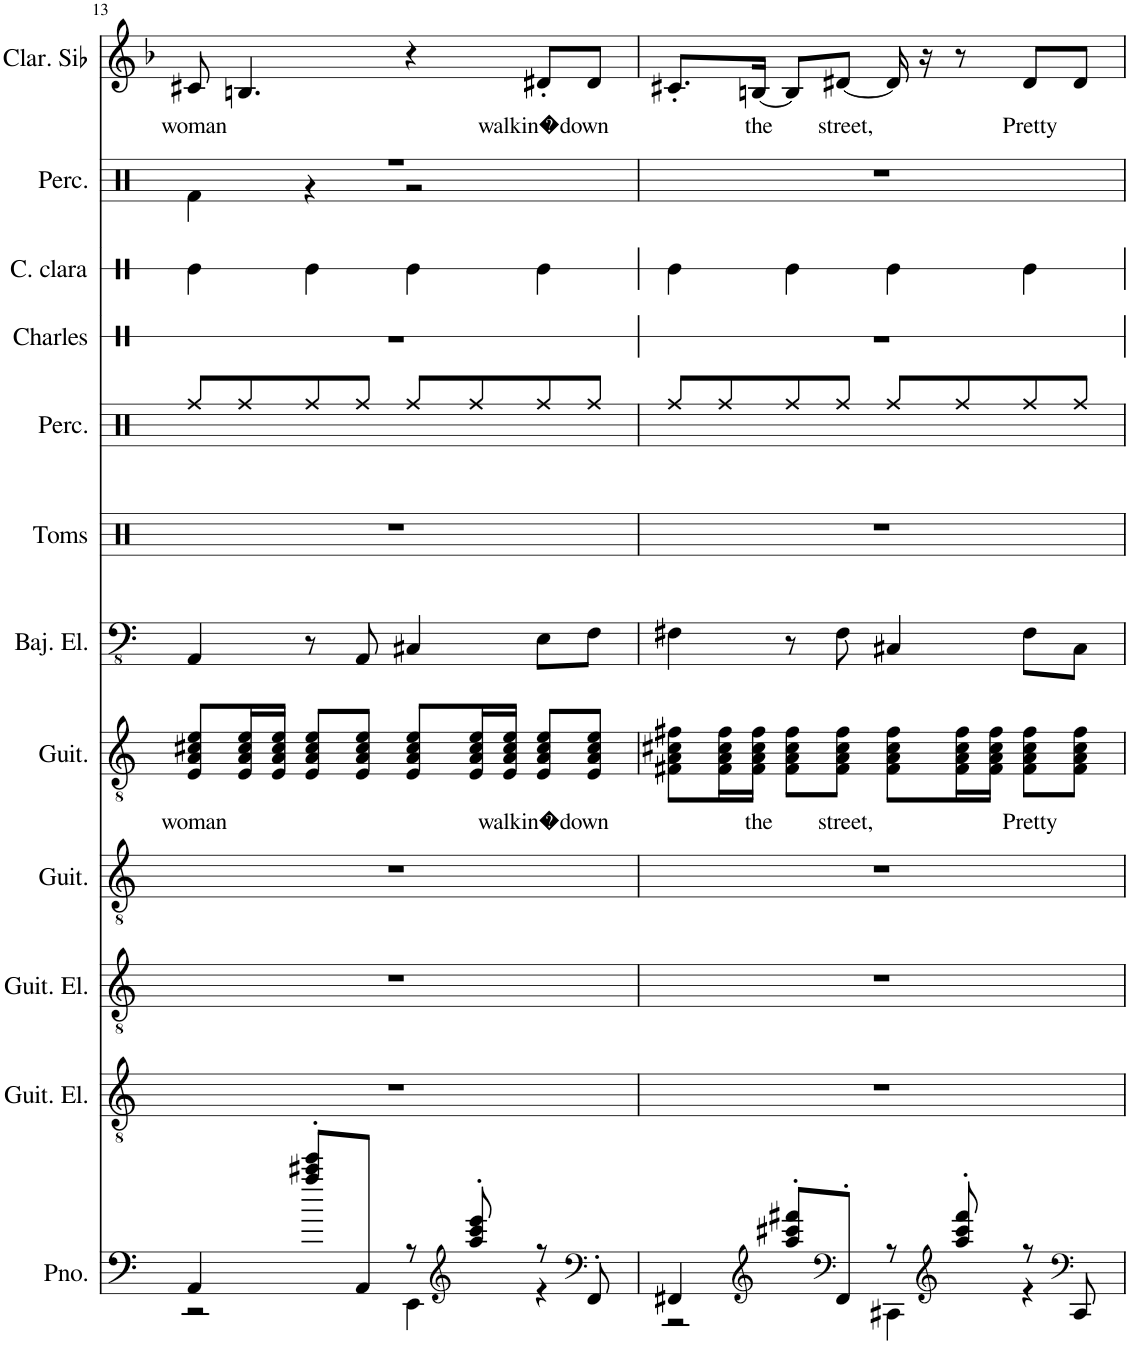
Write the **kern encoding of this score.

**kern	**kern	**kern	**kern	**kern	**text	**kern	**kern	**kern	**kern	**kern	**kern	**kern	**text
*part12	*part11	*part10	*part9	*part8	*part8	*part7	*part6	*part5	*part4	*part3	*part2	*part1	*part1
*staff12	*staff11	*staff10	*staff9	*staff8	*staff8	*staff7	*staff6	*staff5	*staff4	*staff3	*staff2	*staff1	*staff1
*I"Piano, Ac.Piano	*I"Guitarra eléctrica, Guitar 4	*I"Guitarra eléctrica, Guitar 3	*I"Guitarra acústica, Guitar 2	*I"Guitarra clásica, Guitar 1	*	*I"Bajo eléctrico, Bass Gtr	*I"Tom Toms, Tom Tom	*I"Set de percusión, Ride Cym	*I"Charles, Clsd Hat	*I"Caja clara, Snare	*I"Set de percusión, Kick Drm	*I"Clarinette en Sib	*
*I'Pno.	*I'Guit. El.	*I'Guit. El.	*I'Guit.	*I'Guit.	*	*I'Baj. El.	*I'Toms	*I'Perc.	*I'Charles	*I'C. clara	*I'Perc.	*I'Clar. Sib	*
!!LO:PB:g=z
*clefF4	*clefGv2	*clefGv2	*clefGv2	*clefGv2	*	*clefFv4	*clefX	*clefX	*clefX	*clefX	*clefX	*clefG2	*
*	*	*	*	*	*	*	*	*	*	*	*	*Trd1c2	*
*k[]	*k[]	*k[]	*k[]	*k[]	*	*k[]	*k[]	*k[]	*k[]	*k[]	*k[]	*k[b-]	*
*M4/4	*M4/4	*M4/4	*M4/4	*M4/4	*	*M4/4	*M4/4	*M4/4	*M4/4	*M4/4	*M4/4	*M4/4	*
=13	=13	=13	=13	=13	=13	=13	=13	=13	=13	=13	=13	=13	=13
*^	*	*	*	*	*	*	*	*	*	*	*	*	*
!	!	!	!	!	!	!LO:LY:b	!	!	!	!	!	!	!	!LO:LY:b
*	*	*	*	*	*	*	*	*	*	*	*	*^	*	*
4AA/	2r	1r	1r	1r	8E/ 8A/ 8c#X/ 8e/L	woman	4AAA/	1r	8Rff/L	1r	4Re\	1r	4Rf\	8c#X/	woman
.	.	.	.	.	16E/ 16A/ 16c#/ 16e/L	.	.	.	8Rff/	.	.	.	.	4.Bn/	.
.	.	.	.	.	16E/ 16A/ 16c#/ 16e/JJ	.	.	.	.	.	.	.	.	.	.
8aa/' 8ccc#X/' 8eee/'L	.	.	.	.	8E/ 8A/ 8c#/ 8e/L	.	8r	.	8Rff/	.	4Re\	.	4r	.	.
8AA/J	.	.	.	.	8E/ 8A/ 8c#/ 8e/J	.	8AAA/	.	8Rff/J	.	.	.	.	.	.
8r	4EE\	.	.	.	8E/ 8A/ 8c#/ 8e/L	.	4CC#X/	.	8Rff/L	.	4Re\	.	2r	4r	.
*clefG2	*	*	*	*	*	*	*	*	*	*	*	*	*	*	*
8aa/' 8ccc#/' 8eee/'	.	.	.	.	16E/ 16A/ 16c#/ 16e/L	.	.	.	8Rff/	.	.	.	.	.	.
.	.	.	.	.	16E/ 16A/ 16c#/ 16e/JJ	.	.	.	.	.	.	.	.	.	.
!	!	!	!	!	!	!LO:LY:b	!	!	!	!	!	!	!	!	!LO:LY:b
8r	4r	.	.	.	8E/ 8A/ 8c#/ 8e/L	walkin�down	8EE\L	.	8Rff/	.	4Re\	.	.	8d#X'/L	walkin�down
*clefF4	*	*	*	*	*	*	*	*	*	*	*	*	*	*	*
8FF'/	.	.	.	.	8E/ 8A/ 8c#/ 8e/J	.	8FF\J	.	8Rff/J	.	.	.	.	8d#/J	.
*	*	*	*	*	*	*	*	*	*	*	*	*v	*v	*	*
=14	=14	=14	=14	=14	=14	=14	=14	=14	=14	=14	=14	=14	=14	=14
4FF#X/	2r	1r	1r	1r	8F#X\ 8A\ 8c#X\ 8f#X\L	.	4FF#X\	1r	8Rff/L	1r	4Re\	1r	8.c#X'/L	.
.	.	.	.	.	16F#\ 16A\ 16c#\ 16f#\L	.	.	.	8Rff/	.	.	.	.	.
!	!	!	!	!	!	!LO:LY:b	!	!	!	!	!	!	!	!LO:LY:b
.	.	.	.	.	16F#\ 16A\ 16c#\ 16f#\JJ	the	.	.	.	.	.	.	[16Bn/Jk	the
*clefG2	*	*	*	*	*	*	*	*	*	*	*	*	*	*
8aa/' 8ccc#X/' 8fff#X/'L	.	.	.	.	8F#\ 8A\ 8c#\ 8f#\L	.	8r	.	8Rff/	.	4Re\	.	8B/L]	.
*clefF4	*	*	*	*	*	*	*	*	*	*	*	*	*	*
!	!	!	!	!	!	!LO:LY:b	!	!	!	!	!	!	!	!LO:LY:b
8FF#'/J	.	.	.	.	8F#\ 8A\ 8c#\ 8f#\J	street,	8FF#\	.	8Rff/J	.	.	.	[8d#X/J	street,
8r	4CC#X\	.	.	.	8F#\ 8A\ 8c#\ 8f#\L	.	4CC#X/	.	8Rff/L	.	4Re\	.	16d#/]	.
.	.	.	.	.	.	.	.	.	.	.	.	.	16r	.
*clefG2	*	*	*	*	*	*	*	*	*	*	*	*	*	*
8aa/' 8ccc#/' 8fff#/'	.	.	.	.	16F#\ 16A\ 16c#\ 16f#\L	.	.	.	8Rff/	.	.	.	8r	.
.	.	.	.	.	16F#\ 16A\ 16c#\ 16f#\JJ	.	.	.	.	.	.	.	.	.
!	!	!	!	!	!	!LO:LY:b	!	!	!	!	!	!	!	!LO:LY:b
8r	4r	.	.	.	8F#\ 8A\ 8c#\ 8f#\L	Pretty	8FF#\L	.	8Rff/	.	4Re\	.	8d#/L	Pretty
*clefF4	*	*	*	*	*	*	*	*	*	*	*	*	*	*
8CC#/	.	.	.	.	8F#\ 8A\ 8c#\ 8f#\J	.	8CC#\J	.	8Rff/J	.	.	.	8d#/J	.
*v	*v	*	*	*	*	*	*	*	*	*	*	*	*	*
=	=	=	=	=	=	=	=	=	=	=	=	=	=
*-	*-	*-	*-	*-	*-	*-	*-	*-	*-	*-	*-	*-	*-
